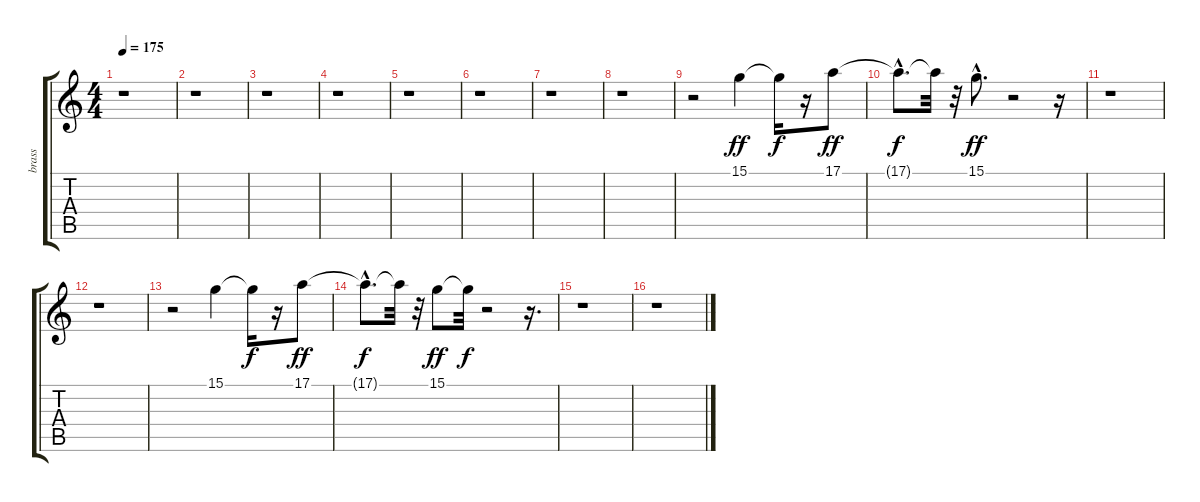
\track ("brass" "brass") {instrument synthbrass1}
\staff {score tabs}
\tuning (E4 B3 G3 D3 A2 E2) {hide}
\ts (4 4)
\tempo 175
\clef g2
\ks c
r.1{dy ff} |
r.1 |
r.1 |
r.1 |
r.1 |
r.1 |
r.1 |
r.1 |
r.2 15.1.4 15.1{t}.16{dy f} r.16 17.1.8{dy ff} |
17.1{hac t}.8{d dy f} 17.1{t}.32 r.32 15.1{hac}.8{d dy ff} r.2 r.16 |
r.1 |
r.1 |
r.2 15.1.4 15.1{t}.16{dy f} r.16 17.1.8{dy ff} |
17.1{hac t}.8{d dy f} 17.1{t}.32 r.32 15.1.8{dy ff} 15.1{t}.32{dy f} r.2 r.16{d} |
r.1 |
r.1
